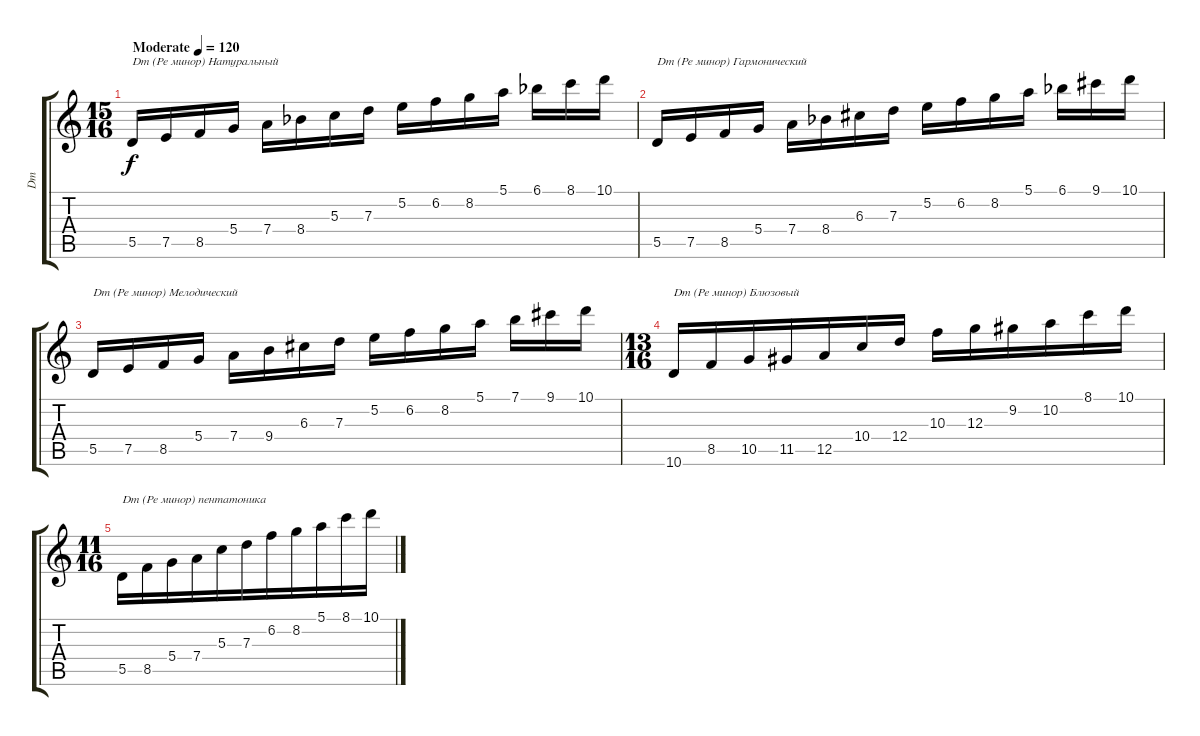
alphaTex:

\track ("Dm" "Dm") {instrument acousticguitarsteel}
\staff {score tabs}
\tuning (E4 B3 G3 D3 A2 E2) {hide}
\ts (15 16)
\tempo (120 "Moderate")
\clef g2
\ks c
5.5.16{txt "Dm (Ре минор) Натуральный" dy f instrument acousticguitarsteel} 7.5.16 8.5.16 5.4.16 7.4.16 8.4{acc b}.16 5.3.16 7.3.16 5.2.16 6.2.16 8.2.16 5.1.16 6.1{acc b}.16 8.1.16 10.1.16 |
5.5.16{txt "Dm (Ре минор) Гармонический"} 7.5.16 8.5.16 5.4.16 7.4.16 8.4{acc b}.16 6.3.16 7.3.16 5.2.16 6.2.16 8.2.16 5.1.16 6.1{acc b}.16 9.1.16 10.1.16 |
5.5.16{txt "Dm (Ре минор) Мелодический"} 7.5.16 8.5.16 5.4.16 7.4.16 9.4.16 6.3.16 7.3.16 5.2.16 6.2.16 8.2.16 5.1.16 7.1.16 9.1.16 10.1.16 |
\ts (13 16)
10.6.16{txt "Dm (Ре минор) Блюзовый" beam Up beam merge} 8.5.16{beam Up beam merge} 10.5.16{beam Up beam merge} 11.5.16{beam Up beam merge} 12.5.16{beam Up beam merge} 10.4.16{beam Up beam merge} 12.4.16{beam Up beam split} 10.3.16{beam merge} 12.3.16{beam merge} 9.2.16{beam merge} 10.2.16{beam merge} 8.1.16{beam merge} 10.1.16 |
\ts (11 16)
5.5.16{txt "Dm (Ре минор) пентатоника" beam merge} 8.5.16{beam merge} 5.4.16{beam merge} 7.4.16{beam merge} 5.3.16 7.3.16{beam merge} 6.2.16{beam merge} 8.2.16{beam merge} 5.1.16{beam merge} 8.1.16{beam merge} 10.1.16
